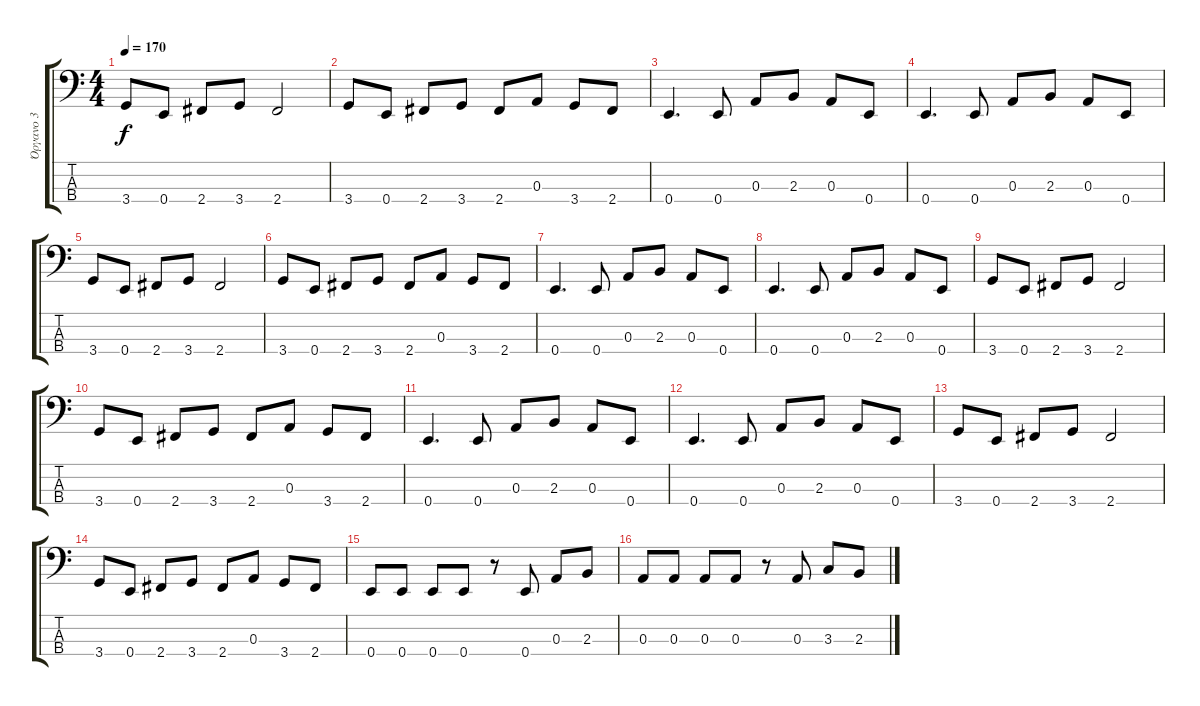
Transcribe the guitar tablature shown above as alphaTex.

\track ("Όργανο 3" "Όργανο 3") {instrument electricbassfinger}
\staff {score tabs}
\tuning (G2 D2 A1 E1) {hide}
\ts (4 4)
\tempo 170
\clef f4
\ks c
3.4.8{dy f} 0.4.8 2.4.8 3.4.8 2.4.2 |
3.4.8 0.4.8 2.4.8 3.4.8 2.4.8 0.3.8 3.4.8 2.4.8 |
0.4.4{d} 0.4.8 0.3.8 2.3.8 0.3.8 0.4.8 |
0.4.4{d} 0.4.8 0.3.8 2.3.8 0.3.8 0.4.8 |
3.4.8 0.4.8 2.4.8 3.4.8 2.4.2 |
3.4.8 0.4.8 2.4.8 3.4.8 2.4.8 0.3.8 3.4.8 2.4.8 |
0.4.4{d} 0.4.8 0.3.8 2.3.8 0.3.8 0.4.8 |
0.4.4{d} 0.4.8 0.3.8 2.3.8 0.3.8 0.4.8 |
3.4.8 0.4.8 2.4.8 3.4.8 2.4.2 |
3.4.8 0.4.8 2.4.8 3.4.8 2.4.8 0.3.8 3.4.8 2.4.8 |
0.4.4{d} 0.4.8 0.3.8 2.3.8 0.3.8 0.4.8 |
0.4.4{d} 0.4.8 0.3.8 2.3.8 0.3.8 0.4.8 |
3.4.8 0.4.8 2.4.8 3.4.8 2.4.2 |
3.4.8 0.4.8 2.4.8 3.4.8 2.4.8 0.3.8 3.4.8 2.4.8 |
0.4.8 0.4.8 0.4.8 0.4.8 r.8 0.4.8 0.3.8 2.3.8 |
0.3.8 0.3.8 0.3.8 0.3.8 r.8 0.3.8 3.3.8 2.3.8
